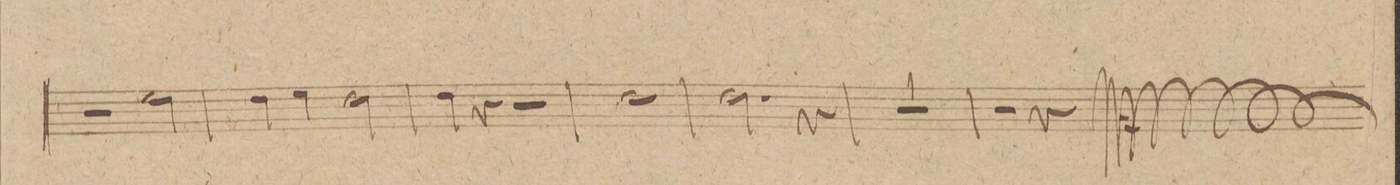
**kern	**dynam
*I"Corno. 1mo in D.	*
*clefG2	*
*k[f#c#]	*
*met(c|)	*
*M2/2	*
2r	.
2f#\	.
=58	=58
4e\	.
4f#\	.
2e\	.
=59	=59
4e\	.
4r	.
2r	.
=60	=60
1e	.
=61	=61
2.e\	.
4r	.
=62	=62
1r	.
=63	=63
2r	.
4r	.
4ryy	.
=64||	=64||
*M3/4	*
*-	*-
